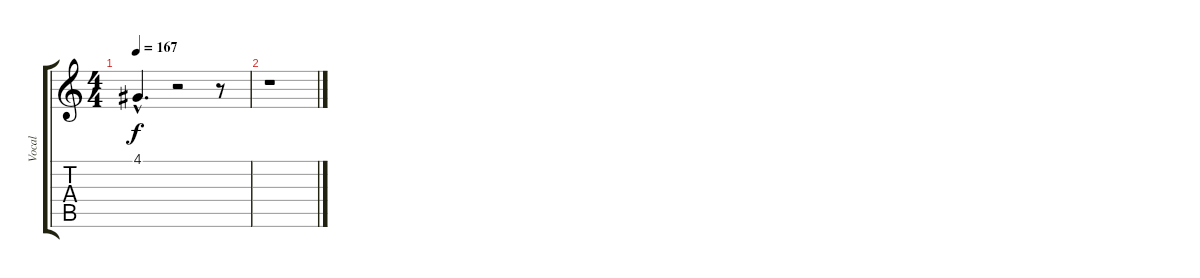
\track ("Vocal" "Vocal") {instrument lead6voice}
\staff {score tabs}
\tuning (E4 B3 G3 D3 A2 E2) {hide}
\ts (4 4)
\tempo 167
\clef g2
\ks c
4.1{hac t}.4{d dy f} r.2 r.8 |
r.1
